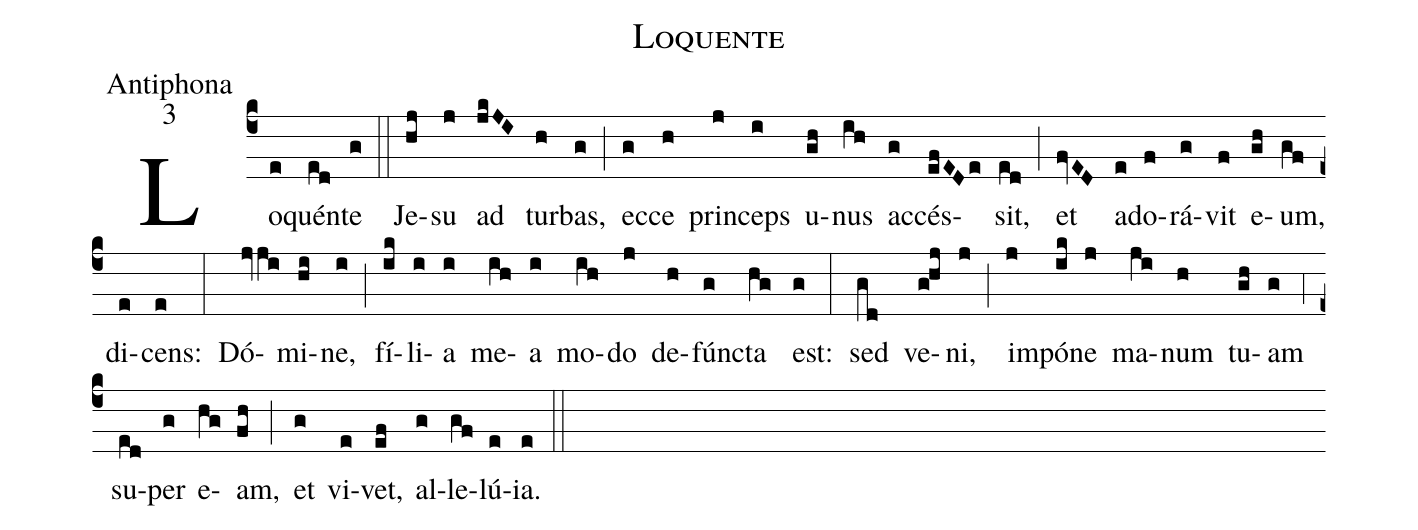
name:Loquente;
office-part:Antiphona;
mode:3;
%%
(c4) Lo(e)quén(ed)te(g) (::)
Je(hj)su(j) ad(jkJI) tur(h)bas,(g) (;) ec(g)ce(h) prin(j)ceps(i) u(gh)nus(ih) ac(g)cés(efEDe)sit,(ed) (;) et(fvED) a(e)do(f)rá(g)vit(f) e(gh)um,(gf) di(e)cens:(e) (:)
Dó(jvji)mi(hi)ne,(i) (;) fí(ik)li(i)a(i) me(ih)a(i) mo(ih)do(j) de(h)fún(g)cta(hg) est:(g) (:)
sed(gd) ve(g!hj)ni,(j) (;) im(j)pó(ik)ne(j) ma(ji)num(h) tu(gh)am(g) (,4) su(ed)per(g) e(hg)am,(fh) (;) et(g) vi(e)vet,(ef) al(g)le(gf)lú(e)ia.(e) (::)
